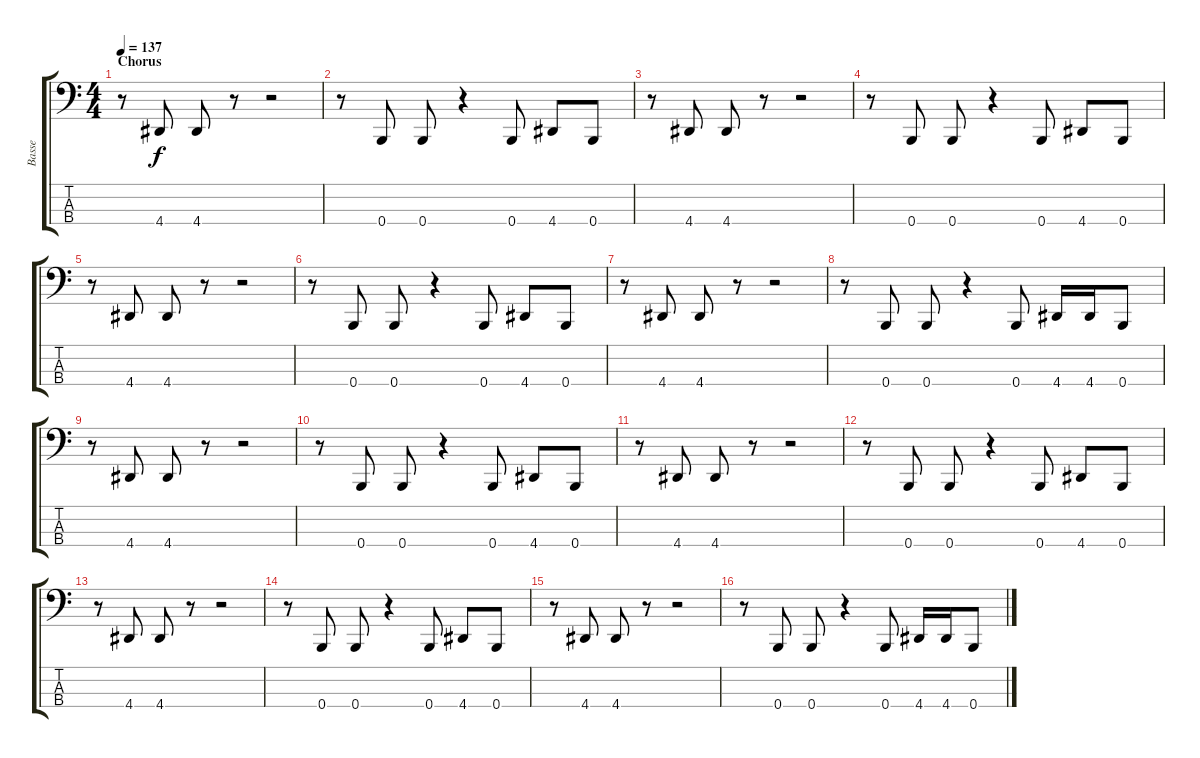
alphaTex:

\track ("Basse" "Basse") {instrument electricbassfinger}
\staff {score tabs}
\tuning (E2 B1 Gb1 B0) {hide}
\ts (4 4)
\section ("" "Chorus")
\tempo 137
\clef f4
\ks c
r.8{dy f} 4.4.8 4.4.8 r.8 r.2 |
r.8 0.4.8 0.4.8 r.4 0.4.8 4.4.8 0.4.8 |
r.8 4.4.8 4.4.8 r.8 r.2 |
r.8 0.4.8 0.4.8 r.4 0.4.8 4.4.8 0.4.8 |
r.8 4.4.8 4.4.8 r.8 r.2 |
r.8 0.4.8 0.4.8 r.4 0.4.8 4.4.8 0.4.8 |
r.8 4.4.8 4.4.8 r.8 r.2 |
r.8 0.4.8 0.4.8 r.4 0.4.8 4.4.16 4.4.16 0.4.8 |
r.8 4.4.8 4.4.8 r.8 r.2 |
r.8 0.4.8 0.4.8 r.4 0.4.8 4.4.8 0.4.8 |
r.8 4.4.8 4.4.8 r.8 r.2 |
r.8 0.4.8 0.4.8 r.4 0.4.8 4.4.8 0.4.8 |
r.8 4.4.8 4.4.8 r.8 r.2 |
r.8 0.4.8 0.4.8 r.4 0.4.8 4.4.8 0.4.8 |
r.8 4.4.8 4.4.8 r.8 r.2 |
r.8 0.4.8 0.4.8 r.4 0.4.8 4.4.16 4.4.16 0.4.8
